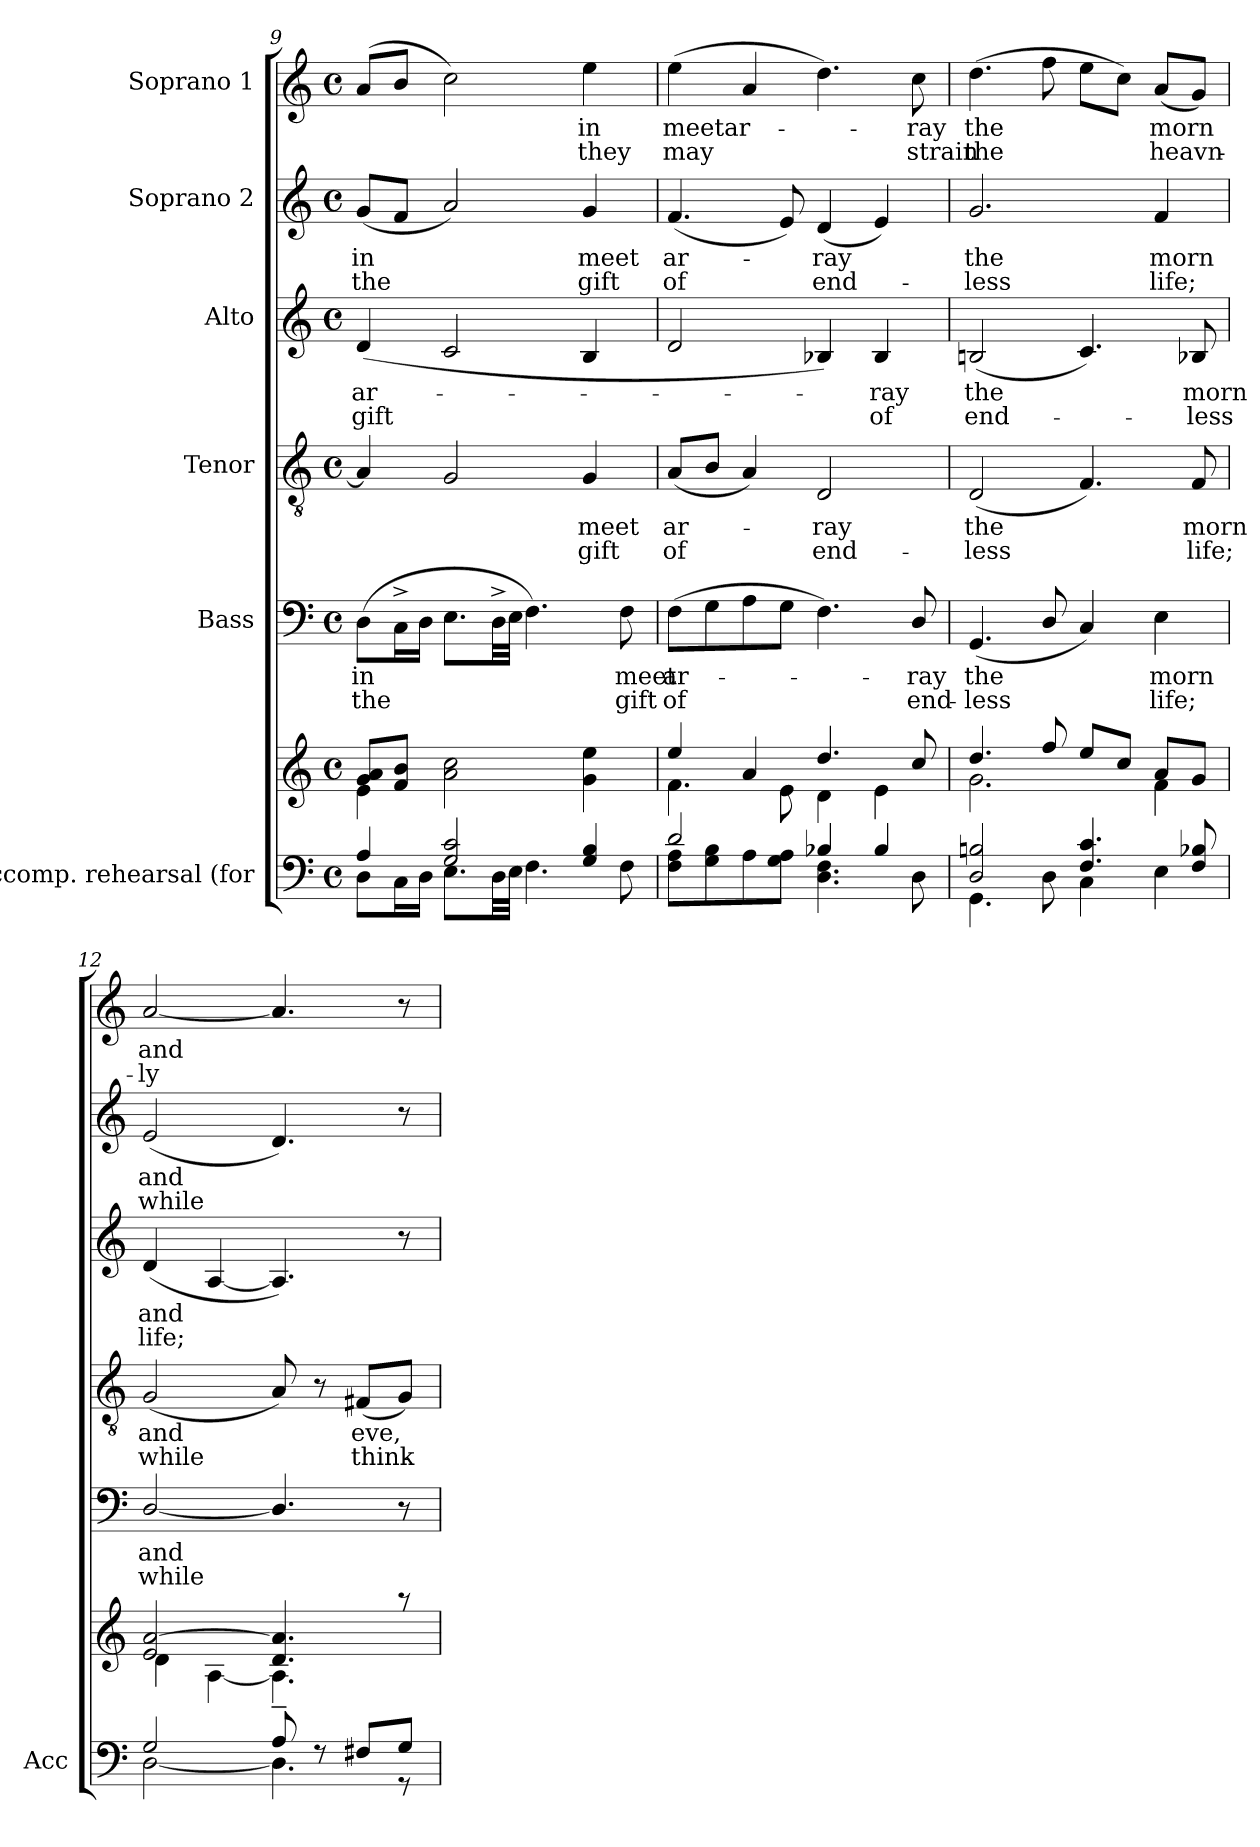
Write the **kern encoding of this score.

**kern	**kern	**kern	**text	**text	**kern	**text	**text	**kern	**text	**text	**kern	**text	**text	**kern	**text	**text
*part6	*part6	*part5	*part5	*part5	*part4	*part4	*part4	*part3	*part3	*part3	*part2	*part2	*part2	*part1	*part1	*part1
*staff7	*staff6	*staff5	*staff5	*staff5	*staff4	*staff4	*staff4	*staff3	*staff3	*staff3	*staff2	*staff2	*staff2	*staff1	*staff1	*staff1
*I"Accomp. rehearsal (for	*	*I"Bass	*	*	*I"Tenor	*	*	*I"Alto	*	*	*I"Soprano 2	*	*	*I"Soprano 1	*	*
*I'Acc	*	*	*	*	*	*	*	*	*	*	*	*	*	*	*	*
!!LO:PB:g=z
*clefF4	*clefG2	*clefF4	*	*	*clefGv2	*	*	*clefG2	*	*	*clefG2	*	*	*clefG2	*	*
*k[]	*k[]	*k[]	*	*	*k[]	*	*	*k[]	*	*	*k[]	*	*	*k[]	*	*
*C:	*C:	*C:	*	*	*C:	*	*	*C:	*	*	*C:	*	*	*C:	*	*
*M4/4	*M4/4	*M4/4	*	*	*M4/4	*	*	*M4/4	*	*	*M4/4	*	*	*M4/4	*	*
*met(c)	*met(c)	*met(c)	*	*	*met(c)	*	*	*met(c)	*	*	*met(c)	*	*	*met(c)	*	*
=9	=9	=9	=9	=9	=9	=9	=9	=9	=9	=9	=9	=9	=9	=9	=9	=9
*^	*^	*	*	*	*	*	*	*	*	*	*	*	*	*	*	*
!	!	!	!	!	!LO:LY:b	!LO:LY:b	!	!	!	!	!LO:LY:b	!LO:LY:b	!	!LO:LY:b	!LO:LY:b	!	!	!
4A/	8D\L	8g/ 8a/L	4e\	(>8D\L	in	the	4A/]	.	.	(<4d/	ar-	gift	(<8g/L	in	the	(>8a/L	.	.
.	16C\L	8f/ 8b/J	.	16C^>\L	.	.	.	.	.	.	.	.	8f/J	.	.	8b/J	.	.
.	16D\JJ	.	.	16D\JJ	.	.	.	.	.	.	.	.	.	.	.	.	.	.
2G/ 2c/	8.E\L	2.ryy	2a\ 2cc\	8.E\L	.	.	2G/	.	.	2c/	.	.	2a/)	.	.	2cc\)	.	.
.	32D\LL	.	.	32D^>\LL	.	.	.	.	.	.	.	.	.	.	.	.	.	.
.	32E\JJJ	.	.	32E\JJJ	.	.	.	.	.	.	.	.	.	.	.	.	.	.
.	4.F\	.	.	4.F\)	.	.	.	.	.	.	.	.	.	.	.	.	.	.
!	!	!	!	!	!	!	!	!LO:LY:b	!LO:LY:b	!	!	!	!	!LO:LY:b	!LO:LY:b	!	!LO:LY:b	!LO:LY:b
4G/ 4B/	.	.	4g\ 4ee\	.	.	.	4G/	meet	gift	4B/	.	.	4g/	meet	gift	4ee\	in	they
!	!	!	!	!	!LO:LY:b	!LO:LY:b	!	!	!	!	!	!	!	!	!	!	!	!
.	8F\	.	.	8F\	meet	gift	.	.	.	.	.	.	.	.	.	.	.	.
=10	=10	=10	=10	=10	=10	=10	=10	=10	=10	=10	=10	=10	=10	=10	=10	=10	=10	=10
!	!	!	!	!	!LO:LY:b	!LO:LY:b	!	!LO:LY:b	!LO:LY:b	!	!	!	!	!LO:LY:b	!LO:LY:b	!	!LO:LY:b	!LO:LY:b
2d/	8F\ 8A\L	4ee/	4.f\	(>8F\L	ar-	of	(<8A/L	ar-	of	2d/	.	.	(<4.f/	ar-	of	(>4ee\	meetar-	may
.	8G\ 8B\	.	.	8G\	.	.	8B/J	.	.	.	.	.	.	.	.	.	.	.
.	8A\	4a/	.	8A\	.	.	4A/)	.	.	.	.	.	.	.	.	4a/	.	.
.	8G\ 8A\J	.	8e\	8G\J	.	.	.	.	.	.	.	.	8e/)	.	.	.	.	.
!	!	!	!	!	!	!	!	!LO:LY:b	!LO:LY:b	!	!	!	!	!LO:LY:b	!LO:LY:b	!	!	!
4B-X/	4.D\ 4.F\	4.dd/	4d\	4.F\)	.	.	2D/	-ray	end-	4B-X/)	.	.	(<4d/	-ray	end-	4.dd\)	.	.
!	!	!	!	!	!	!	!	!	!	!	!LO:LY:b	!LO:LY:b	!	!	!	!	!	!
4B-/	.	.	4e\	.	.	.	.	.	.	4B-/	-ray	of	4e/)	.	.	.	.	.
!	!	!	!	!	!LO:LY:b	!LO:LY:b	!	!	!	!	!	!	!	!	!	!	!LO:LY:b	!LO:LY:b
.	8D\	8cc/	.	8D/	-ray	end-	.	.	.	.	.	.	.	.	.	8cc\	-ray	strain
=11	=11	=11	=11	=11	=11	=11	=11	=11	=11	=11	=11	=11	=11	=11	=11	=11	=11	=11
!	!	!	!	!	!LO:LY:b	!LO:LY:b	!	!LO:LY:b	!LO:LY:b	!	!LO:LY:b	!LO:LY:b	!	!LO:LY:b	!LO:LY:b	!	!LO:LY:b	!LO:LY:b
2D/ 2Bn/	4.GG\	4.dd/	2.g\	(<4.GG/	the	-less	(<2D/	the	-less	(<2Bn/	the	end-	2.g/	the	-less	(>4.dd\	the	the
.	8D\	8ff/	.	8D/	.	.	.	.	.	.	.	.	.	.	.	8ff\	.	.
4.F/ 4.c/	4C\	8ee/L	.	4C/)	.	.	4.F/)	.	.	4.c/)	.	.	.	.	.	8ee\L	.	.
.	.	8cc/J	.	.	.	.	.	.	.	.	.	.	.	.	.	8cc\J)	.	.
!	!	!	!	!	!LO:LY:b	!LO:LY:b	!	!	!	!	!	!	!	!LO:LY:b	!LO:LY:b	!	!LO:LY:b	!LO:LY:b
.	4E\	8a/L	4f\	4E\	morn	life;	.	.	.	.	.	.	4f/	morn	life;	(<8a/L	morn	heavn-
!	!	!	!	!	!	!	!	!LO:LY:b	!LO:LY:b	!	!LO:LY:b	!LO:LY:b	!	!	!	!	!	!
8F/ 8B-X/	.	8g/J	.	.	.	.	8F/	morn	life;	8B-X/	morn	-less	.	.	.	8g/J)	.	.
=12	=12	=12	=12	=12	=12	=12	=12	=12	=12	=12	=12	=12	=12	=12	=12	=12	=12	=12
!	!	!	!	!	!LO:LY:b	!LO:LY:b	!	!LO:LY:b	!LO:LY:b	!	!LO:LY:b	!LO:LY:b	!	!LO:LY:b	!LO:LY:b	!	!LO:LY:b	!LO:LY:b
2G/	[<2D\	2e/ [>2a/	4d\	[<2D/	and	while	(<2G/	and	while	(<4d/	and	life;	(<2e/	and	while	[<2a/	and	-ly
.	.	.	[<4A\	.	.	.	.	.	.	[<4A/	.	.	.	.	.	.	.	.
8A/	4.D\]	4.d/ 4.a/]	4.A~<\]	4.D/]	.	.	8A/)	.	.	4.A/])	.	.	4.d/)	.	.	4.a/]	.	.
8rF	.	.	.	.	.	.	8r	.	.	.	.	.	.	.	.	.	.	.
!	!	!	!	!	!	!	!	!LO:LY:b	!LO:LY:b	!	!	!	!	!	!	!	!	!
8F#X/L	.	.	.	.	.	.	(<8F#X/L	eve,	think-	.	.	.	.	.	.	.	.	.
8G/J	8rGG	8raa	8ryy	8r	.	.	8G/J)	.	.	8r	.	.	8r	.	.	8r	.	.
*v	*v	*	*	*	*	*	*	*	*	*	*	*	*	*	*	*	*	*
*	*v	*v	*	*	*	*	*	*	*	*	*	*	*	*	*	*	*
=	=	=	=	=	=	=	=	=	=	=	=	=	=	=	=	=
*-	*-	*-	*-	*-	*-	*-	*-	*-	*-	*-	*-	*-	*-	*-	*-	*-
